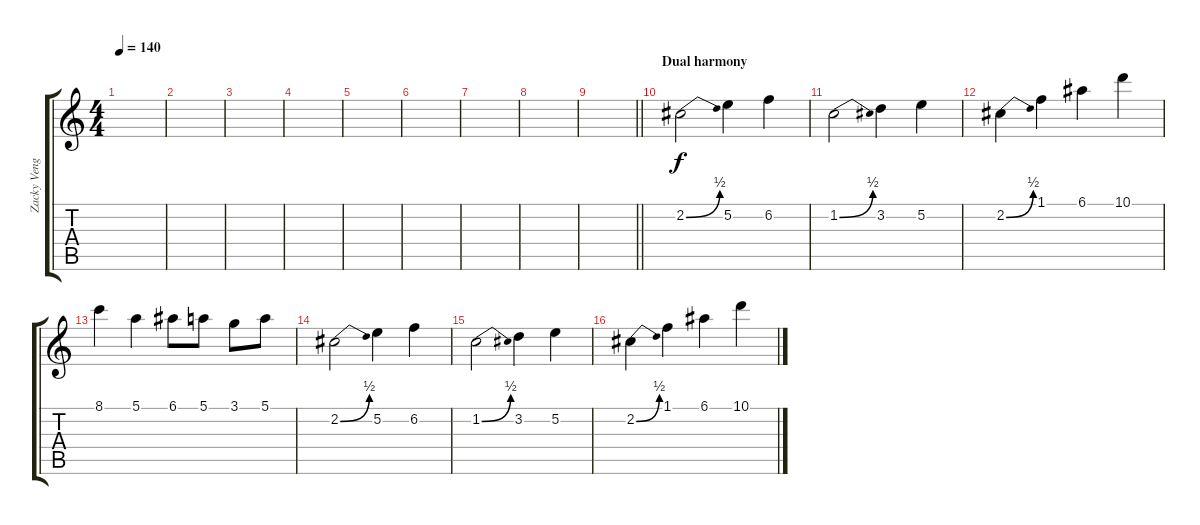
\track ("Zacky Vengeance" "Zacky Veng") {instrument acousticguitarsteel}
\staff {score tabs}
\tuning (E4 B3 G4 D4 A3 D3) {hide}
\ts (4 4)
\tempo 140
\clef g2
\ks c
|
|
|
|
|
|
|
|
\barLineRight lightlight
|
\section ("" "Dual harmony")
2.2{be (bend 0 0 60 2)}.2 5.2.4 6.2.4 |
1.2{be (bend 0 0 60 2)}.2 3.2.4 5.2.4 |
2.2{be (bend 0 0 60 2)}.4 1.1.4 6.1.4 10.1.4 |
8.1.4 5.1.4 6.1.8 5.1.8 3.1.8 5.1.8 |
2.2{be (bend 0 0 60 2)}.2 5.2.4 6.2.4 |
1.2{be (bend 0 0 60 2)}.2 3.2.4 5.2.4 |
2.2{be (bend 0 0 60 2)}.4 1.1.4 6.1.4 10.1.4
